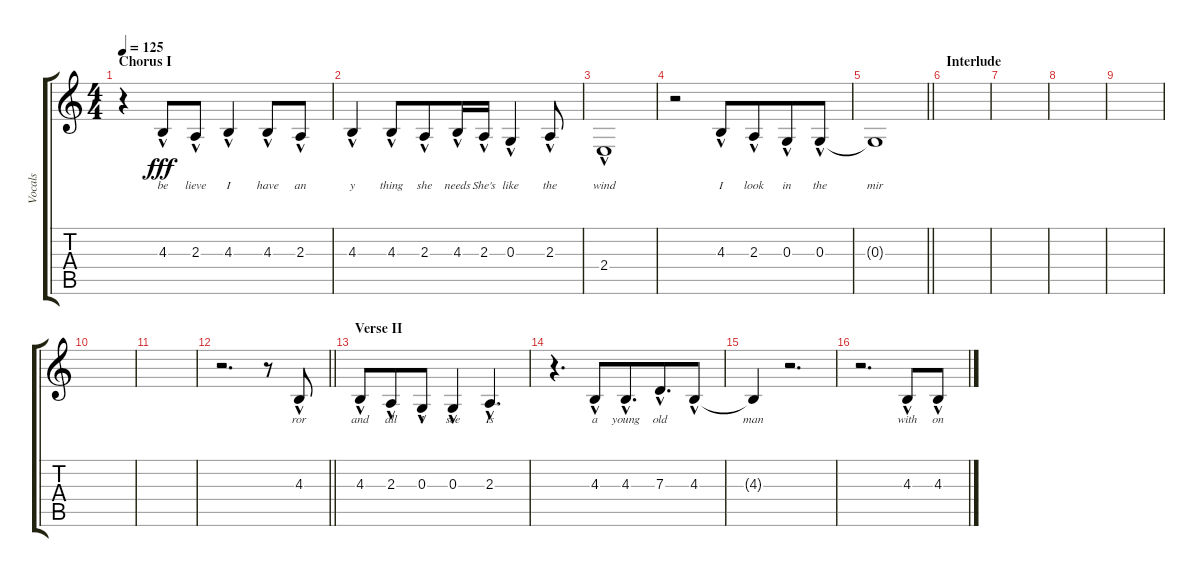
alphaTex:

\track ("Vocals" "Vocals") {instrument lead2sawtooth}
\staff {score tabs}
\tuning (E4 B3 G3 D3 A2 E2) {hide}
\ts (4 4)
\section ("" "Chorus I")
\tempo 125
\clef g2
\ks c
r.4{dy fff} 4.3{hac}.8{lyrics (0 "be") lyrics (1 "") lyrics (2 "") lyrics (3 "") lyrics (4 "")} 2.3{hac}.8{lyrics (0 "lieve") lyrics (1 "") lyrics (2 "") lyrics (3 "") lyrics (4 "")} 4.3{hac}.4{lyrics (0 "I") lyrics (1 "") lyrics (2 "") lyrics (3 "") lyrics (4 "")} 4.3{hac}.8{lyrics (0 "have") lyrics (1 "") lyrics (2 "") lyrics (3 "") lyrics (4 "")} 2.3{hac}.8{lyrics (0 "an") lyrics (1 "") lyrics (2 "") lyrics (3 "") lyrics (4 "")} |
4.3{hac}.4{lyrics (0 "y") lyrics (1 "") lyrics (2 "") lyrics (3 "") lyrics (4 "")} 4.3{hac}.8{lyrics (0 "thing") lyrics (1 "") lyrics (2 "") lyrics (3 "") lyrics (4 "")} 2.3{hac}.8{lyrics (0 "she") lyrics (1 "") lyrics (2 "") lyrics (3 "") lyrics (4 "") beam merge} 4.3{hac}.16{lyrics (0 "needs") lyrics (1 "") lyrics (2 "") lyrics (3 "") lyrics (4 "") beam merge} 2.3{hac}.16{lyrics (0 "She's") lyrics (1 "") lyrics (2 "") lyrics (3 "") lyrics (4 "")} 0.3{hac}.4{lyrics (0 "like") lyrics (1 "") lyrics (2 "") lyrics (3 "") lyrics (4 "")} 2.3{hac}.8{lyrics (0 "the") lyrics (1 "") lyrics (2 "") lyrics (3 "") lyrics (4 "")} |
2.4{hac}.1{lyrics (0 "wind") lyrics (1 "") lyrics (2 "") lyrics (3 "") lyrics (4 "")} |
r.2 4.3{hac}.8{lyrics (0 "I") lyrics (1 "") lyrics (2 "") lyrics (3 "") lyrics (4 "") beam merge} 2.3{hac}.8{lyrics (0 "look") lyrics (1 "") lyrics (2 "") lyrics (3 "") lyrics (4 "") beam merge} 0.3{hac}.8{lyrics (0 "in") lyrics (1 "") lyrics (2 "") lyrics (3 "") lyrics (4 "") beam merge} 0.3{hac}.8{lyrics (0 "the") lyrics (1 "") lyrics (2 "") lyrics (3 "") lyrics (4 "")} |
\barLineRight lightlight
0.3{t}.1{lyrics (0 "mir") lyrics (1 "") lyrics (2 "") lyrics (3 "") lyrics (4 "")} |
\section ("" "Interlude")
|
|
|
|
|
|
\barLineRight lightlight
r.2{d} r.8 4.3{hac}.8{lyrics (0 "ror") lyrics (1 "") lyrics (2 "") lyrics (3 "") lyrics (4 "")} |
\section ("" "Verse II")
4.3{hac}.8{lyrics (0 "and") lyrics (1 "") lyrics (2 "") lyrics (3 "") lyrics (4 "")} 2.3{hac}.8{lyrics (0 "all") lyrics (1 "") lyrics (2 "") lyrics (3 "") lyrics (4 "") beam merge} 0.3{hac}.8{lyrics (0 "I") lyrics (1 "") lyrics (2 "") lyrics (3 "") lyrics (4 "")} 0.3{hac}.4{lyrics (0 "see") lyrics (1 "") lyrics (2 "") lyrics (3 "") lyrics (4 "")} 2.3{hac}.4{d lyrics (0 "Is") lyrics (1 "") lyrics (2 "") lyrics (3 "") lyrics (4 "")} |
r.4{d} 4.3{hac}.8{lyrics (0 "a") lyrics (1 "") lyrics (2 "") lyrics (3 "") lyrics (4 "") beam merge} 4.3{hac}.8{d lyrics (0 "young") lyrics (1 "") lyrics (2 "") lyrics (3 "") lyrics (4 "")} 7.3{hac}.8{d lyrics (0 "old") lyrics (1 "") lyrics (2 "") lyrics (3 "") lyrics (4 "") beam merge} 4.3{hac}.8{lyrics (0 "") lyrics (1 "") lyrics (2 "") lyrics (3 "") lyrics (4 "")} |
4.3{t}.4{lyrics (0 "man") lyrics (1 "") lyrics (2 "") lyrics (3 "") lyrics (4 "")} r.2{d} |
r.2{d} 4.3{hac}.8{lyrics (0 "with") lyrics (1 "") lyrics (2 "") lyrics (3 "") lyrics (4 "")} 4.3{hac}.8{lyrics (0 "on") lyrics (1 "") lyrics (2 "") lyrics (3 "") lyrics (4 "")}
